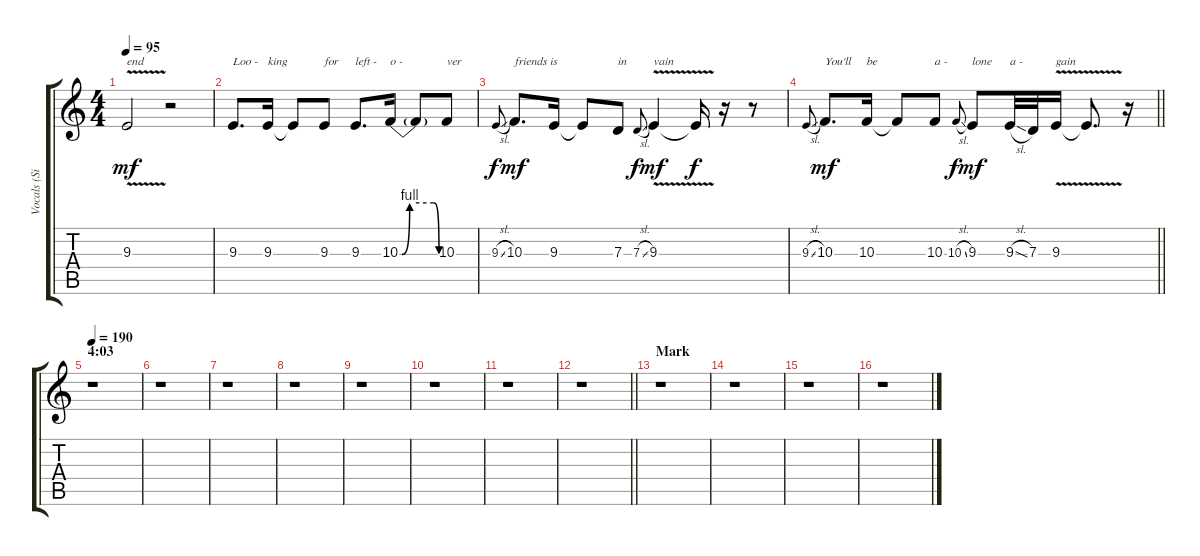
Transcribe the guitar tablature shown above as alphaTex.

\track ("Vocals (Simone)" "Vocals (Si") {instrument flute}
\staff {score tabs}
\tuning (E4 B3 G3 D3 A2 E2) {hide}
\ts (4 4)
\tempo 95
\clef g2
\ks c
9.3{v}.2{txt "end" dy mf} r.2 |
9.3.8{d txt "Loo -"} 9.3.16{txt "king"} 9.3{t}.8 9.3.8{txt "for"} 9.3.8{d txt "left -"} 10.3{be (custom 0 0 3 0 15 4 52 4 60 0)}.16{txt "o -"} 10.3{t}.8 10.3.8{txt "ver"} |
9.3{sl}.8{gr onbeat dy f} 10.3.8{d txt "friends is" dy mf} 9.3.16 9.3{t}.8 7.3.8{txt "in"} 7.3{sl}.8{gr onbeat dy f} 9.3{v}.4{txt "vain" dy mf} 9.3{t}.16{dy f} r.16 r.8 |
\barLineRight lightlight
9.3{sl}.8{gr onbeat} 10.3.8{d txt "You'll" dy mf} 10.3.16{txt "be"} 10.3{t}.8 10.3.8{txt "a -"} 10.3{sl}.8{gr onbeat dy f} 9.3.8{txt "lone" dy mf} 9.3{sl}.32{txt "a -"} 7.3.32 9.3{v}.16{txt "gain"} 9.3{t}.8{d} r.16 |
\section ("" "4:03")
\tempo 190
r.1 |
r.1 |
r.1 |
r.1 |
r.1 |
r.1 |
r.1 |
\barLineRight lightlight
r.1 |
\section ("" "Mark")
r.1 |
r.1 |
r.1 |
r.1
